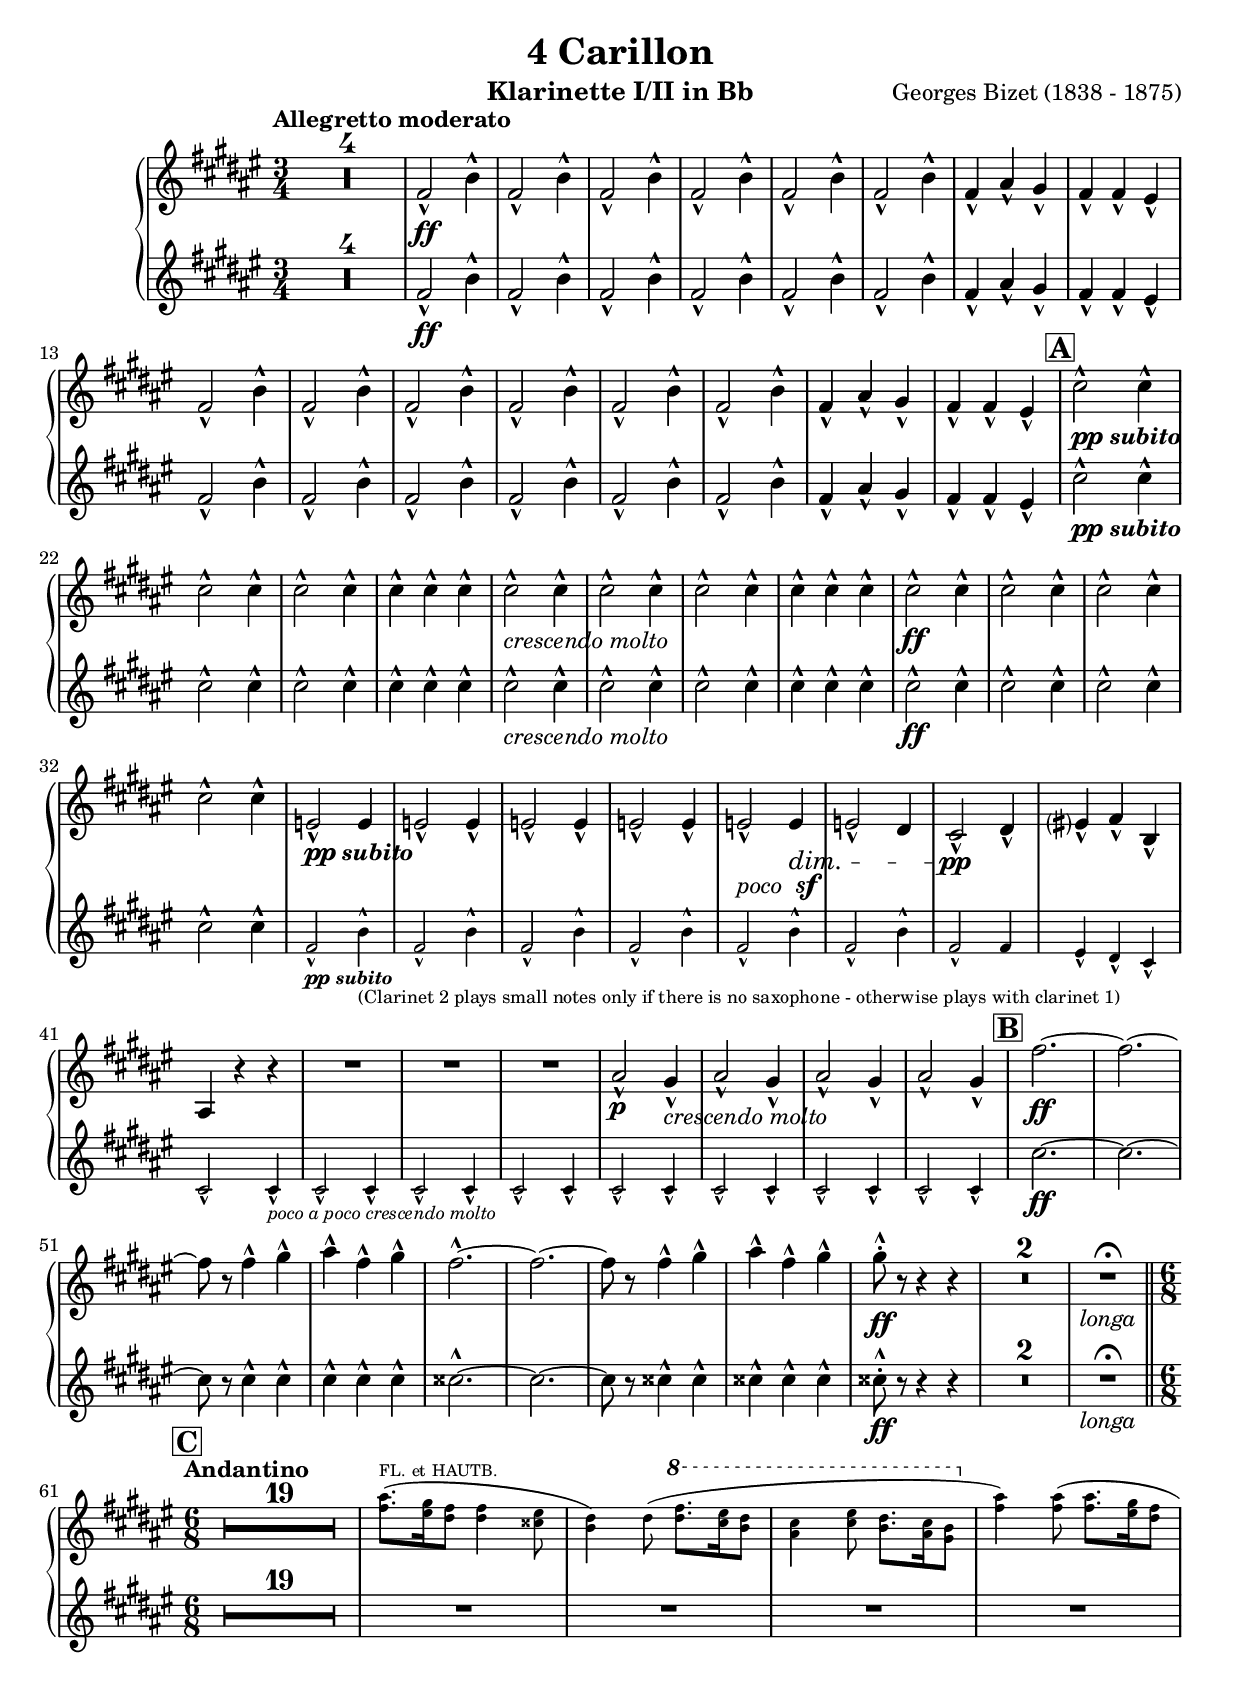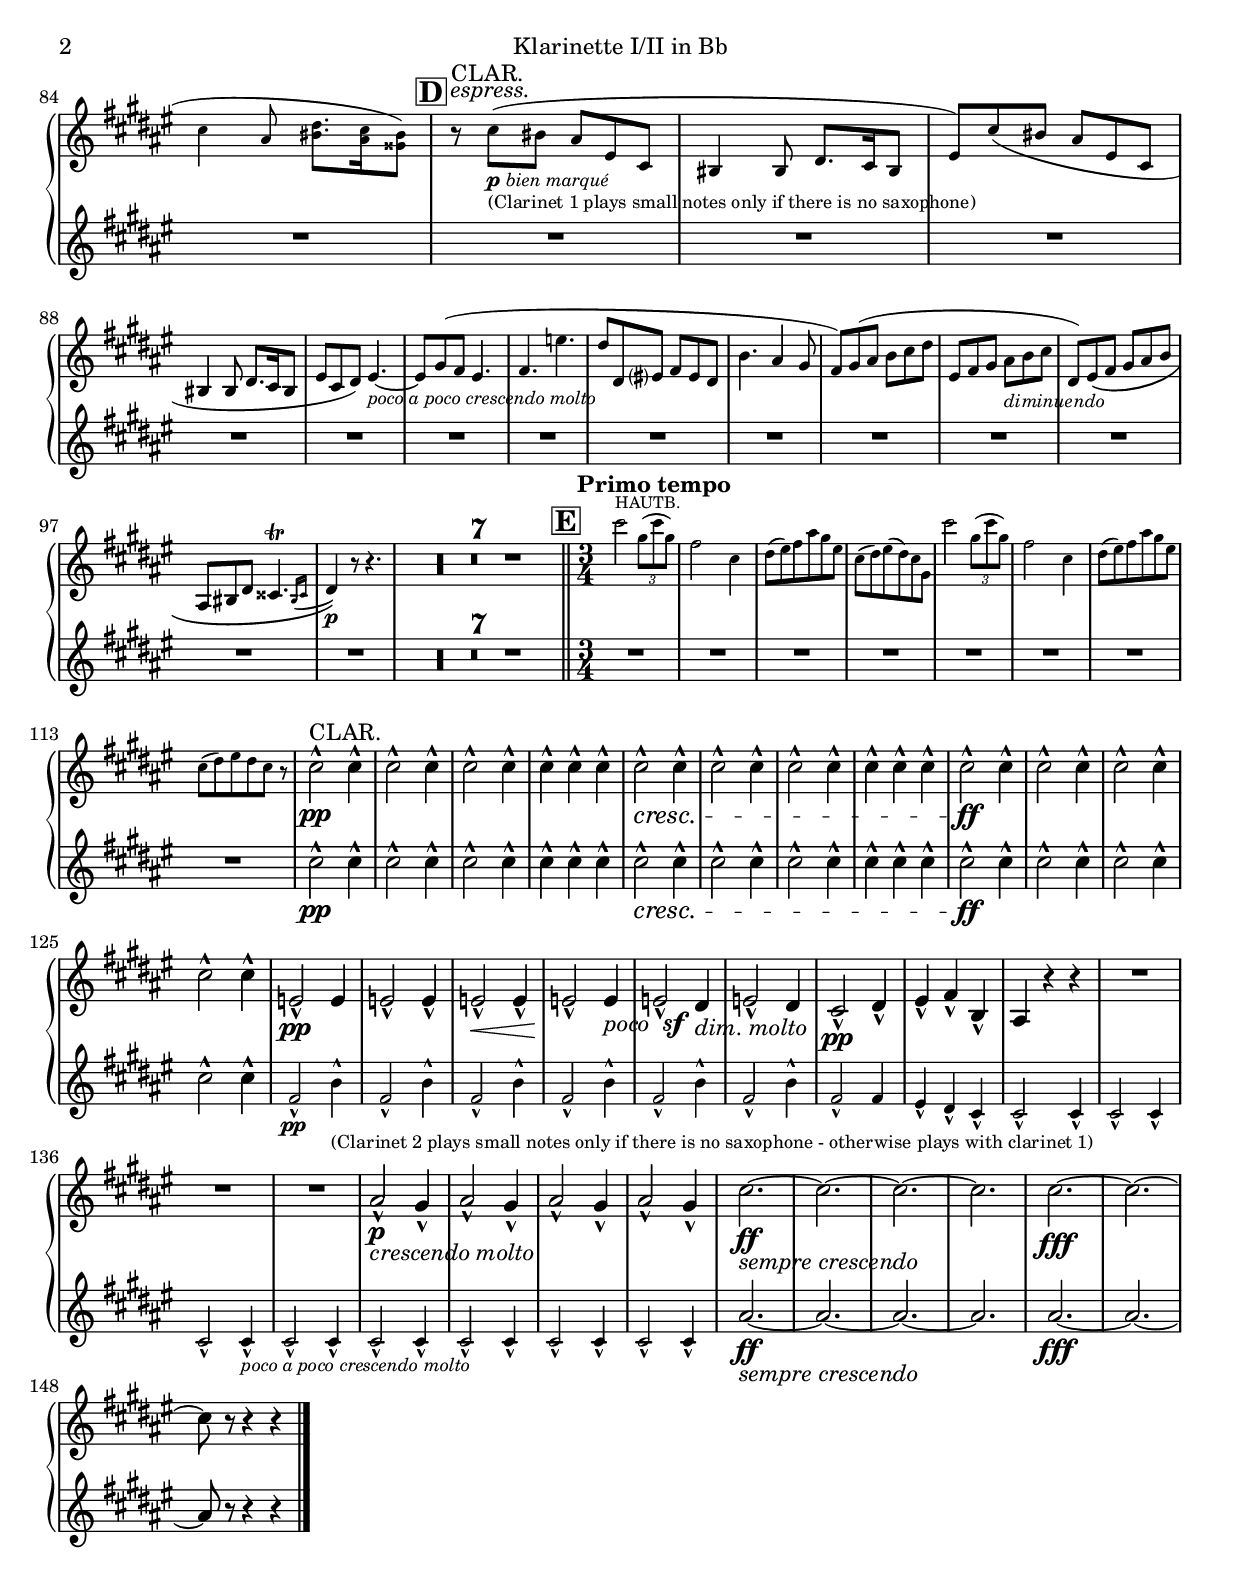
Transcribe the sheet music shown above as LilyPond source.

%{
%}

\version "2.18.2"
\language "deutsch"

\paper {
    top-margin = 10\mm
    bottom-margin = 10\mm
    left-margin = 10\mm
    right-margin = 10\mm
    ragged-last = ##t
}
  
\header{
  title = "4 Carillon"
  subtitle = ""
  composer = "Georges Bizet (1838 - 1875)"
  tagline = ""
}

% Adapt this for automatic line-breaks
mBreak = {}
% mBreak = { \break }
% #(set-global-staff-size 15)

% Useful snippets
pDolce = _\markup { \dynamic p \italic \bold "dolce" }
ppSubito = _\markup { \dynamic pp \italic \bold "subito" }
pBienMarque = _\markup { \dynamic p \italic "bien marqué" }
pocoSf = _\markup { \italic {"poco "} \dynamic sf }
pesante = _\markup {\italic {"pesante"} }
sempreCrescendo = _\markup {\italic {"sempre crescendo"} }
pocoRit = ^\markup {\italic {"poco rit."} }
dimMolto = _\markup {\italic {"dim. molto"} }
crescendoMolto = _\markup {\italic {"crescendo molto"} }
diminuendo = _\markup {\italic {"diminuendo"} }
moltoRit = ^\markup {\italic {"molto rit."} }
pocoAnimato = ^\markup {\italic {"poco animato"} }
pocoAPocoPiuAnimato = ^\markup {\italic {"poco a poco più animato"} }
pocoAPocoCrescendoMolto = _\markup { \italic {"poco a poco crescendo molto"} }
lunga = _\markup {\italic {"lunga"} }
string = ^\markup {\italic {"string."} }
legato = _\markup {\italic {"legato"} }
espress = ^\markup {\italic {"espress."} }
solo = ^\markup { "Solo" }
longaMarkup = _\markup {\italic {"longa"} }

unisono_I = {
  % cl 1 p1 line 1
  \barNumberCheck #1
  R2.*4 |
  g'2-^\ff c4-^
  \repeat unfold 5 { g2-^ c4-^ } |
  g4-^ h-^ a-^ |
  g4-^ g-^ fis-^ |
  \break
  
  % cl 1 p1 line 2
  \barNumberCheck #13
  \repeat unfold 6 { g2-^ c4-^ } |
  g4-^ h-^ a-^ |
  g4-^ g-^ fis-^ |
  \mark #1
  d'2-^\ppSubito d4-^ |
  \break
  
  % cl 1 p1 line 3
  \barNumberCheck #22
  \repeat unfold 2 { d2-^ d4-^ } |
  d4-^ d4-^ d4-^ |
  d2-^\crescendoMolto d4-^ |
  \repeat unfold 2 { d2-^ d4-^ } |
  d4-^ d4-^ d4-^ |
  d2-^\ff d4-^ |
  \repeat unfold 2 { d2-^ d4-^ } |
  \break
  
  % cl 1 p1 line 4
  \barNumberCheck #32
  d2-^ d4-^
}

unisono_II = {
  % cl1 p2 line 4
  \repeat unfold 2 { d2-^ d4-^ }
  \repeat unfold 3 { d4-^ } 
  d2-^\cresc d4-^ |
  \repeat unfold 2 { d2-^ d4-^ }
  \repeat unfold 3 { d4-^ } 
  d2-^\ff d4-^ |
  \repeat unfold 2 { d2-^ d4-^ }
  \break
  
  % cl1 p2 line 5
  \barNumberCheck125
  d2-^ d4-^ 
}

flEtHautb = ^\markup { FL. et HAUTB. }
hautb = ^\markup { HAUTB. }
clar = ^\markup { CLAR. }

clarinet_I_Music = {
  \relative c' {
    \transposition a
    \key g \major
    \numericTimeSignature
    \time 3/4
    \tempo "Allegretto moderato"

    % cl 1 p1 line 1
    \unisono_I

    % cl 1 p1 line 4
    \barNumberCheck #33
    f,2-^\ppSubito f4 |
    \repeat unfold 3 { f2-^ f4-^ } |
    f2-^\pocoSf f4\dim |
    f2-^ e4 |
    d2-^\pp e4-^ |
    fis?4-^ g-^ c,-^ |
    \break
    
    % cl 1 p1 line 5
    \barNumberCheck #41
    h4 r4 r4 |
    R2.*3 |
    h'2-^\p a4-^\crescendoMolto
    \repeat unfold 3 { h2-^ a4-^ } |
    \mark #2
    g'2.\ff~ |
    g2.~ |
    \break
    
    % cl 1 p1 line 6
    \barNumberCheck #51
    g8 r8 g4-^ a-^ |
    h4-^ g-^ a-^ |
    g2.-^~ |
    g2.~ |
    g8 r8 g4-^ a-^ |
    h4-^ g-^ a-^ |
    a8-.-^\ff r8 r4 r4 |
    R2.*2 |
    R2.\longaMarkup\fermataMarkup |
    \bar "||"
    \break

    % cl1 p2 line 1
    \barNumberCheck #61
    \tempo "Andantino"
    \numericTimeSignature
    \time 6/8
    \mark #3
    R2.*19 |
    \teeny
    <g h>8.\flEtHautb( <fis a>16 <e g>8 q4 <dis fis>8 |
    <c e>4) e8(\ottava #1 <e' g>8. <d fis>16 <c e >8 |
    <h d>4 <d fis>8 <c e>8. <h d>16 <a c>8\ottava #0 |
    <g h>4) q8( q8. <fis a>16 <e g>8 |
    d4 h8 <cis e>8. <h d>16 <ais cis>8) |
    \normalsize
    \mark #4
    r8\espress\clar \tiny d(\pBienMarque_\markup { "(Clarinet 1 plays small notes only if there is no saxophone)" } cis h fis d |
    cis4 cis 8 e8. d16 cis8 |
    fis8) d'( cis h fis d |
    \break
    
    % cl1 p2 line 2
    \barNumberCheck 88
    cis4 cis8 e8. d16 cis8 |
    fis8 d e) fis4.~\pocoAPocoCrescendoMolto |
    fis8 a( g fis4. |
    g4. f' |
    e8 e, fis? g fis e |
    c'4. h4 a8 |
    g8) a( h c d e |
    fis,8 g a h\diminuendo c d |
    e,8) fis\( g a h c |
    \break
    
    % cl1 p2 line 3
    \barNumberCheck #97
    h,8 cis e \afterGrace dis4.\trill { cis16( dis16 } |
    e4)\)\p r8 r4. |
    \normalsize
    R2.*7 |
    \bar "||"
    \mark #5
    \tempo "Primo tempo"
    \numericTimeSignature
    \time 3/4
    \teeny
    d''2\hautb \tuplet 3/2 { a8( d a) } |
    g2 d4 |
    e8( fis) g h a fis |
    d8( e) fis( e) d a |
    d'2 \tuplet 3/2 { a8( d a) } |
    g2 d4 |
    e8( fis) g h a fis |
    \break
    
    % cl1 p2 line 4
    \barNumberCheck #113
    d8( e) fis e d r |
    \normalsize
    d2-^\pp\clar d4-^ |
    \unisono_II

    % cl1 p2 line 5
    \barNumberCheck #126
    f,2-^\pp f4 |
    f2-^ f4-^ |
    f2-^\< f4-^
    f2-^\! f4\pocoSf |
    f2-^ e4\dimMolto |
    f2-^ e4 |
    d2-^\pp e4-^ |
    fis4-^ g-^ c,-^ |
    h4 r4 r4 |
    R2. |
    \break
    
    % cl 1 p2 line 6
    \barNumberCheck #136
    R2.*2 |
    h'2-^\p\crescendoMolto a4-^ |
    \repeat unfold 3 { h2-^ a4-^ } |
    d2.~\ff\sempreCrescendo |
    \repeat unfold 2 { d2.~ } |
    { d2. }
    d2.~\fff~ |
    d2.~ |
    d8 r8 r4 r4 |
    \bar "|."
    \barNumberCheck #149
  }
}

clarinet_II_Music = {
  \relative c' {
    \transposition a
    \key g \major
    \numericTimeSignature
    \time 3/4
    \tempo "Allegretto moderato"

    % cl 2 p1 line 1
    \unisono_I
    
    % cl 2 p1 line 4
    \barNumberCheck #33
    \tiny
    g,2-^\ppSubito c4-^_\markup { \tiny "(Clarinet 2 plays small notes only if there is no saxophone - otherwise plays with clarinet 1)" } |
    \repeat unfold 5 { g2-^ c4-^ } |
    g2-^ g4 |
    fis4-^ e-^ d-^ |
    \break
    
    % cl 2 p1 line 5
    \barNumberCheck #41
    d2-^ d4-^\pocoAPocoCrescendoMolto |
    \repeat unfold 7 { d2-^ d4-^ } |
    \normalsize
    \mark #2
    d'2.\ff~ |
    d2.~ |
    \break
    
    % cl 2 p1 line 6
    \barNumberCheck #51
    d8 r8 d4-^ d-^ |
    d4-^ d-^ d-^ |
    dis2.-^~ |
    dis2.~ |
    dis8 r8 dis4-^ dis-^
    dis4-^ dis-^ dis-^ |
    dis8 -.-^\ff r8 r4 r4 |
    R2.*2 |
    R2.\longaMarkup\fermataMarkup |
    \bar "||"
    \break
    
    % cl 2 p2 line 1-3
    \barNumberCheck #61
    \tempo "Andantino"
    \numericTimeSignature
    \time 6/8
    \mark #3
    R2.*19 |
    R2.*5 |
    \mark #4
    R2.*14 |
    R2.*7 |
    \bar "||"
    \mark #5
    \tempo "Primo tempo"
    \numericTimeSignature
    \time 3/4
    R2.*8 
    
    % cl 2 p2 line 4
    \barNumberCheck #114
    d2-^\pp d4-^ |
    \unisono_II
    
    % cl 2 p2 line 5
    \barNumberCheck #126
    \tiny
    g,2-^\pp c4-^_\markup { \tiny "(Clarinet 2 plays small notes only if there is no saxophone - otherwise plays with clarinet 1)" } |
    \repeat unfold 5 { g2-^ c4-^ } |
    g2-^ g4 |
    fis4-^ e-^ d-^ |
    \repeat unfold 2 { d2-^ d4-^ }
    \break
    
    % cl 2 p2 line 6
    d2-^ d4-^\pocoAPocoCrescendoMolto |
    \repeat unfold 5 { d2-^ d4-^ } |
    \normalsize
    h'2.~\ff\sempreCrescendo |
    \repeat unfold 2 { h2.~ } |
    { h2. }
    h2.~\fff~ |
    h2.~ |
    h8 r8 r4 r4 |
    \bar "|."
    \barNumberCheck #149
  }
}


\bookpart {
  \header{
    instrument = "Klarinette I/II in Bb"
  }
  \score {
    \new GrandStaff <<
      \new Staff {
        \compressFullBarRests
        % Make grace notes smaller and more fragile
        $(add-grace-property 'Voice 'NoteHead 'font-size '-5)
        $(add-grace-property 'Voice 'Slur 'height-limit '0.5)
        $(add-grace-property 'Voice 'Flag 'font-size '-5)
        $(add-grace-property 'Voice 'Stem 'length '8)
        $(add-grace-property 'Voice 'Beam 'beam-thickness '0.3)
        $(add-grace-property 'Voice 'Beam 'length-fraction '0.5)
        $(add-grace-property 'Voice 'Beam 'shorten '1)
        \set Score.markFormatter = #format-mark-box-alphabet
        \override DynamicLineSpanner.staff-padding = #3
        \accidentalStyle Score.modern-cautionary
        \new Voice {
          {
            \transpose b a
            \clarinet_I_Music
          }
        }
      }
      \new Staff {
        \compressFullBarRests
        % Make grace notes smaller and more fragile
        $(add-grace-property 'Voice 'NoteHead 'font-size '-5)
        $(add-grace-property 'Voice 'Slur 'height-limit '0.5)
        $(add-grace-property 'Voice 'Flag 'font-size '-5)
        $(add-grace-property 'Voice 'Stem 'length '8)
        $(add-grace-property 'Voice 'Beam 'beam-thickness '0.3)
        $(add-grace-property 'Voice 'Beam 'length-fraction '0.5)
        $(add-grace-property 'Voice 'Beam 'shorten '1)
        \set Score.markFormatter = #format-mark-box-alphabet
        \override DynamicLineSpanner.staff-padding = #3
        \accidentalStyle Score.modern-cautionary
        \new Voice {
          {
            \transpose b a
            \clarinet_II_Music
          }
        }
      }
    >>
  }
}
